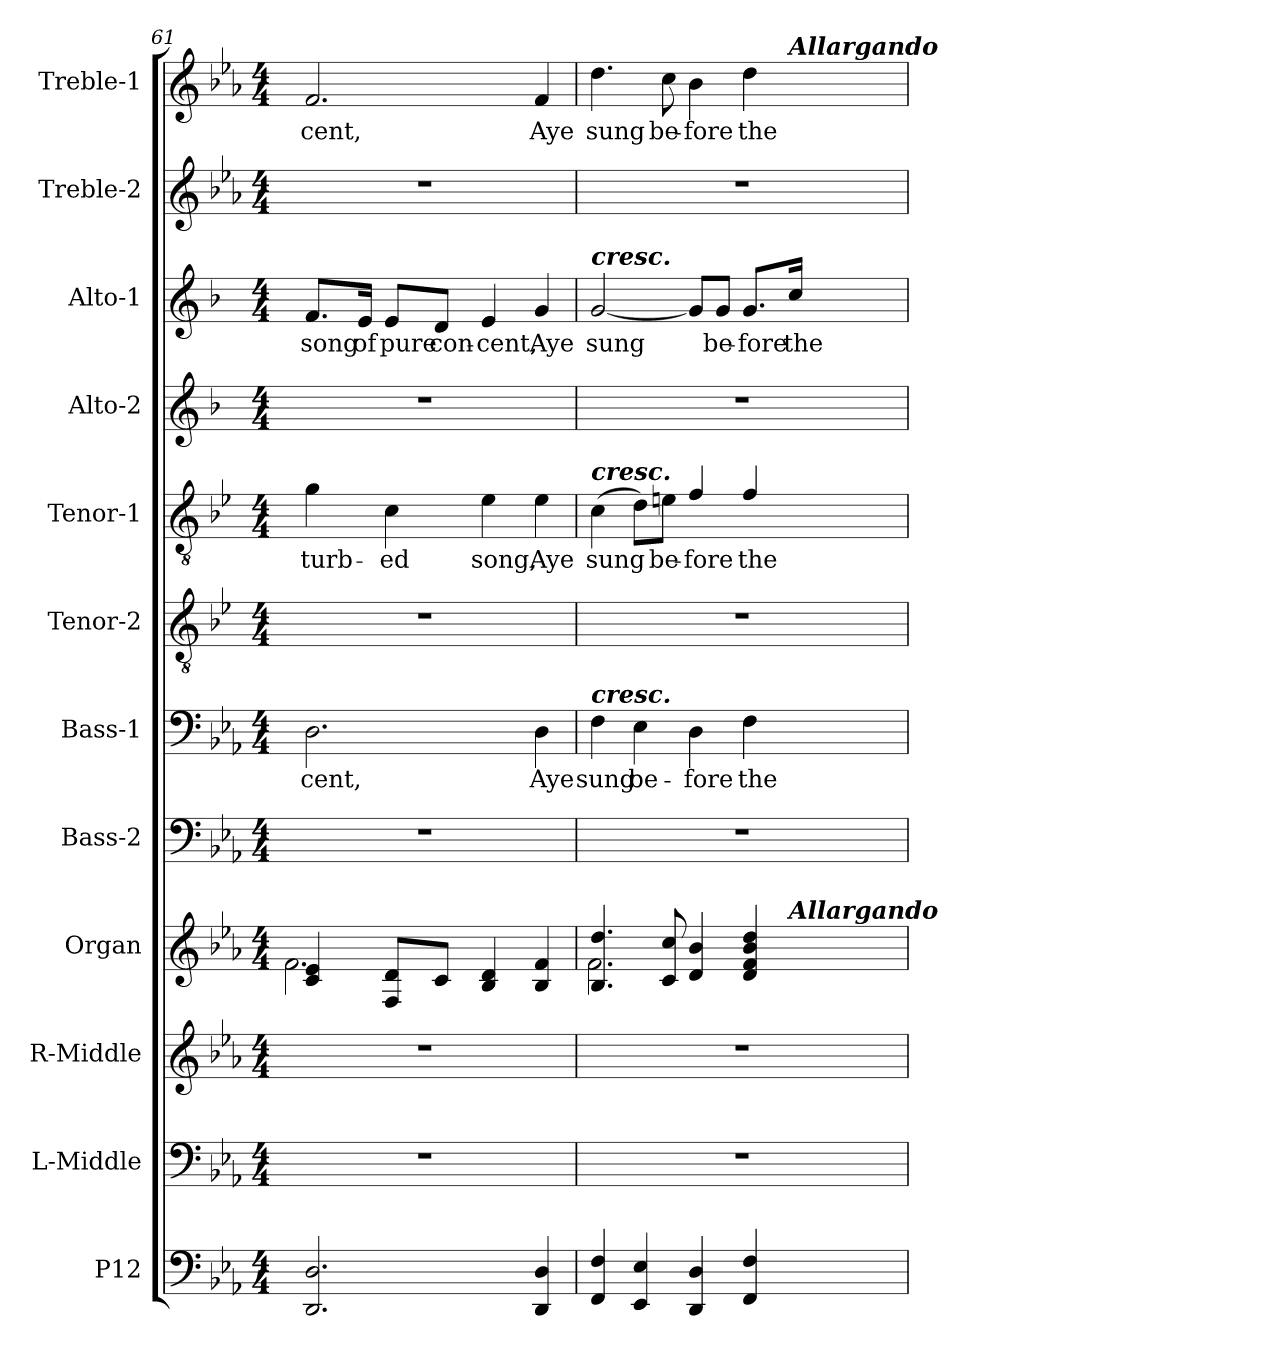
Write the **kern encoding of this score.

**kern	**kern	**kern	**kern	**kern	**kern	**text	**kern	**kern	**text	**kern	**kern	**text	**kern	**kern	**text
*part12	*part11	*part10	*part9	*part8	*part7	*part7	*part6	*part5	*part5	*part4	*part3	*part3	*part2	*part1	*part1
*staff12	*staff11	*staff10	*staff9	*staff8	*staff7	*staff7	*staff6	*staff5	*staff5	*staff4	*staff3	*staff3	*staff2	*staff1	*staff1
*I"P12	*I"L-Middle	*I"R-Middle	*I"Organ	*I"Bass-2	*I"Bass-1	*	*I"Tenor-2	*I"Tenor-1	*	*I"Alto-2	*I"Alto-1	*	*I"Treble-2	*I"Treble-1	*
*	*I'L-M	*	*	*I'B2:	*I'B:	*	*I'T2:	*I'T:	*	*I'A2:	*I'A:	*	*	*	*
*clefF4	*clefF4	*clefG2	*clefG2	*clefF4	*clefF4	*	*clefGv2	*clefGv2	*	*clefG2	*clefG2	*	*clefG2	*clefG2	*
*	*	*	*	*	*	*	*ITrd4c7	*ITrd4c7	*	*ITrd1c2	*ITrd1c2	*	*ITrd-7c-12	*ITrd-7c-12	*
*k[b-e-a-]	*k[b-e-a-]	*k[b-e-a-]	*k[b-e-a-]	*k[b-e-a-]	*k[b-e-a-]	*	*k[b-e-a-]	*k[b-e-a-]	*	*k[b-e-a-]	*k[b-e-a-]	*	*k[b-e-a-]	*k[b-e-a-]	*
*E-:	*E-:	*E-:	*E-:	*E-:	*E-:	*	*E-:	*E-:	*	*E-:	*E-:	*	*E-:	*E-:	*
*M4/4	*M4/4	*M4/4	*M4/4	*M4/4	*M4/4	*	*M4/4	*M4/4	*	*M4/4	*M4/4	*	*M4/4	*M4/4	*
=61	=61	=61	=61	=61	=61	=61	=61	=61	=61	=61	=61	=61	=61	=61	=61
*	*	*	*^	*	*	*	*	*	*	*	*	*	*	*	*
!	!	!	!	!	!	!	!LO:LY:b:color=#000000	!	!	!	!	!	!	!	!	!
!	!	!	!	!	!	!	!	!	!	!LO:LY:b:color=#000000	!	!	!	!	!	!
!	!	!	!	!	!	!	!	!	!	!	!	!	!LO:LY:b:color=#000000	!	!	!
!	!	!	!	!	!	!	!	!	!	!	!	!	!	!	!	!LO:LY:b:color=#000000
2.DDi/ 2.Di	1r	1r	4ci/ 4e-i	2.fi\	1r	2.Di\	-cent,	1r	4ci\	-turb-	1r	8.e-i/L	song	1r	2.ffi/	-cent,
!	!	!	!	!	!	!	!	!	!	!	!	!	!LO:LY:b:color=#000000	!	!	!
.	.	.	.	.	.	.	.	.	.	.	.	16di/Jk	of	.	.	.
!	!	!	!	!	!	!	!	!	!	!LO:LY:b:color=#000000	!	!	!	!	!	!
!	!	!	!	!	!	!	!	!	!	!	!	!	!LO:LY:b:color=#000000	!	!	!
.	.	.	8Fi/ 8diL	.	.	.	.	.	4Fi\	-ed	.	8di/L	pure	.	.	.
!	!	!	!	!	!	!	!	!	!	!	!	!	!LO:LY:b:color=#000000	!	!	!
.	.	.	8ci/J	.	.	.	.	.	.	.	.	8ci/J	con-	.	.	.
!	!	!	!	!	!	!	!	!	!	!LO:LY:b:color=#000000	!	!	!	!	!	!
!	!	!	!	!	!	!	!	!	!	!	!	!	!LO:LY:b:color=#000000	!	!	!
.	.	.	4B-i/ 4di	.	.	.	.	.	4A-i\	song,	.	4di/	-cent,	.	.	.
!	!	!	!	!	!	!	!LO:LY:b:color=#000000	!	!	!	!	!	!	!	!	!
!	!	!	!	!	!	!	!	!	!	!LO:LY:b:color=#000000	!	!	!	!	!	!
!	!	!	!	!	!	!	!	!	!	!	!	!	!LO:LY:b:color=#000000	!	!	!
!	!	!	!	!	!	!	!	!	!	!	!	!	!	!	!	!LO:LY:b:color=#000000
4DDi/ 4Di	.	.	4B-i/ 4fi	4ryy	.	4Di\	Aye	.	4A-i\	Aye	.	4fi/	Aye	.	4ffi/	Aye
=62	=62	=62	=62	=62	=62	=62	=62	=62	=62	=62	=62	=62	=62	=62	=62	=62
!	!	!	!	!	!	!	!LO:LY:b:color=#000000	!	!	!	!	!	!	!	!	!
!	!	!	!	!	!	!	!	!	!	!LO:LY:b:color=#000000	!	!	!	!	!	!
!	!	!	!	!	!	!	!	!	!	!	!	!	!LO:LY:b:color=#000000	!	!	!
!	!	!	!	!	!	!	!	!	!	!	!	!	!	!	!LO:TX:a:Bi:t=cresc.	!
!	!	!	!	!	!	!	!	!	!	!	!	!LO:TX:a:Bi:t=cresc.	!	!	!	!
!	!	!	!	!	!	!	!	!	!LO:TX:a:Bi:t=cresc.	!	!	!	!	!	!	!
!	!	!	!	!	!	!LO:TX:a:Bi:t=cresc.	!	!	!	!	!	!	!	!	!	!
!	!	!	!	!	!	!	!	!	!	!	!	!	!	!	!	!LO:LY:b:color=#000000
*	*	*	*	*^	*	*	*	*	*	*	*	*	*	*	*^	*
4FFi/ 4Fi	1r	1r	4.B-i/ 4.ddi	2.fi\	2...ryy	1r	4Fi\	sung	1r	(4Fi\	sung	1r	[2fi/	sung	1r	4.dddi\	2...ryy	sung
!	!	!	!	!	!	!	!	!LO:LY:b:color=#000000	!	!	!	!	!	!	!	!	!	!
4EE-i/ 4E-i	.	.	.	.	.	.	4E-i\	be-	.	8Gi\L)	.	.	.	.	.	.	.	.
!	!	!	!	!	!	!	!	!	!	!	!LO:LY:b:color=#000000	!	!	!	!	!	!	!
!	!	!	!	!	!	!	!	!	!	!	!	!	!	!	!	!	!	!LO:LY:b:color=#000000
.	.	.	8ci/ 8cci	.	.	.	.	.	.	8Ani\J	be-	.	.	.	.	8ccci\	.	be-
!	!	!	!	!	!	!	!	!LO:LY:b:color=#000000	!	!	!	!	!	!	!	!	!	!
!	!	!	!	!	!	!	!	!	!	!	!LO:LY:b:color=#000000	!	!	!	!	!	!	!
!	!	!	!	!	!	!	!	!	!	!	!	!	!	!	!	!	!	!LO:LY:b:color=#000000
4DDi/ 4Di	.	.	4di/ 4b-i	.	.	.	4Di\	-fore	.	4B-i/	-fore	.	8fi/L]	.	.	4bb-i\	.	-fore
!	!	!	!	!	!	!	!	!	!	!	!	!	!	!LO:LY:b:color=#000000	!	!	!	!
.	.	.	.	.	.	.	.	.	.	.	.	.	8fi/J	be-	.	.	.	.
!	!	!	!	!	!	!	!	!LO:LY:b:color=#000000	!	!	!	!	!	!	!	!	!	!
!	!	!	!	!	!	!	!	!	!	!	!LO:LY:b:color=#000000	!	!	!	!	!	!	!
!	!	!	!	!	!	!	!	!	!	!	!	!	!	!LO:LY:b:color=#000000	!	!	!	!
!	!	!	!	!	!	!	!	!	!	!	!	!	!	!	!	!	!	!LO:LY:b:color=#000000
4FFi/ 4Fi	.	.	4di/ 4fi 4b-i 4ddi	4ryy	.	.	4Fi\	the	.	4B-i/	the	.	8.fi/L	-fore	.	4dddi\	.	the
!	!	!	!	!	!	!	!	!	!	!	!	!	!	!	!	!	!LO:TX:a:Bi:t=Allargando	!
!	!	!	!	!	!LO:TX:a:Bi:t=Allargando	!	!	!	!	!	!	!	!	!	!	!	!	!
!	!	!	!	!	!	!	!	!	!	!	!	!	!	!LO:LY:b:color=#000000	!	!	!	!
.	.	.	.	.	16ryy	.	.	.	.	.	.	.	16b-i/Jk	the	.	.	16ryy	.
*	*	*	*v	*v	*v	*	*	*	*	*	*	*	*	*	*	*v	*v	*
=	=	=	=	=	=	=	=	=	=	=	=	=	=	=	=
*-	*-	*-	*-	*-	*-	*-	*-	*-	*-	*-	*-	*-	*-	*-	*-
